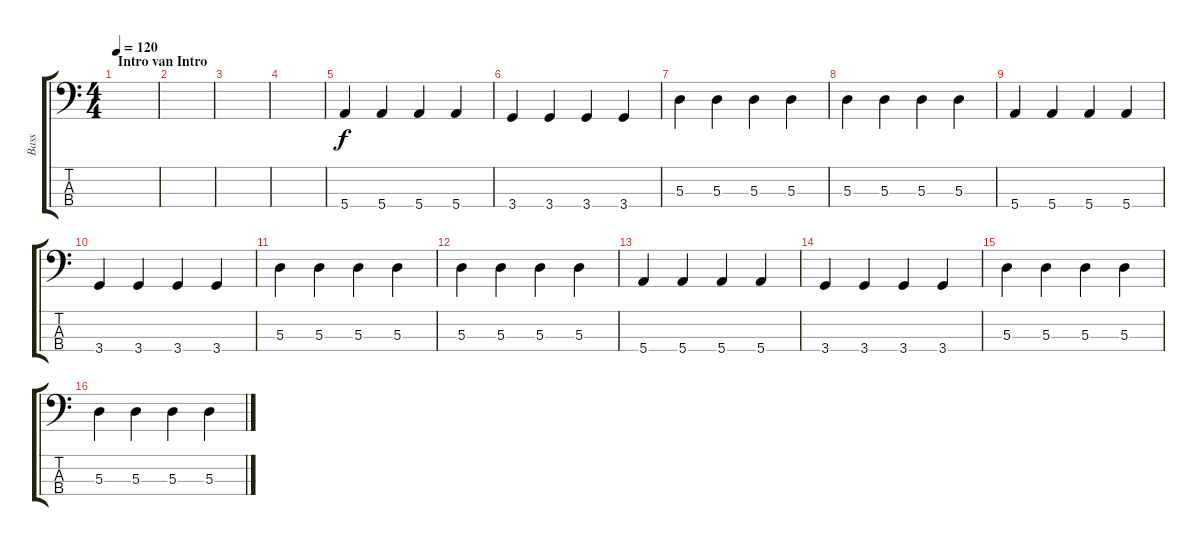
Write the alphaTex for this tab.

\track ("Bass" "Bass") {instrument electricbassfinger}
\staff {score tabs}
\tuning (G2 D2 A1 E1) {hide}
\ts (4 4)
\section ("" "Intro van Intro")
\tempo 120
\clef f4
\ks c
|
|
|
|
5.4.4 5.4.4 5.4.4 5.4.4 |
3.4.4 3.4.4 3.4.4 3.4.4 |
5.3.4 5.3.4 5.3.4 5.3.4 |
5.3.4 5.3.4 5.3.4 5.3.4 |
5.4.4 5.4.4 5.4.4 5.4.4 |
3.4.4 3.4.4 3.4.4 3.4.4 |
5.3.4 5.3.4 5.3.4 5.3.4 |
5.3.4 5.3.4 5.3.4 5.3.4 |
5.4.4 5.4.4 5.4.4 5.4.4 |
3.4.4 3.4.4 3.4.4 3.4.4 |
5.3.4 5.3.4 5.3.4 5.3.4 |
5.3.4 5.3.4 5.3.4 5.3.4
